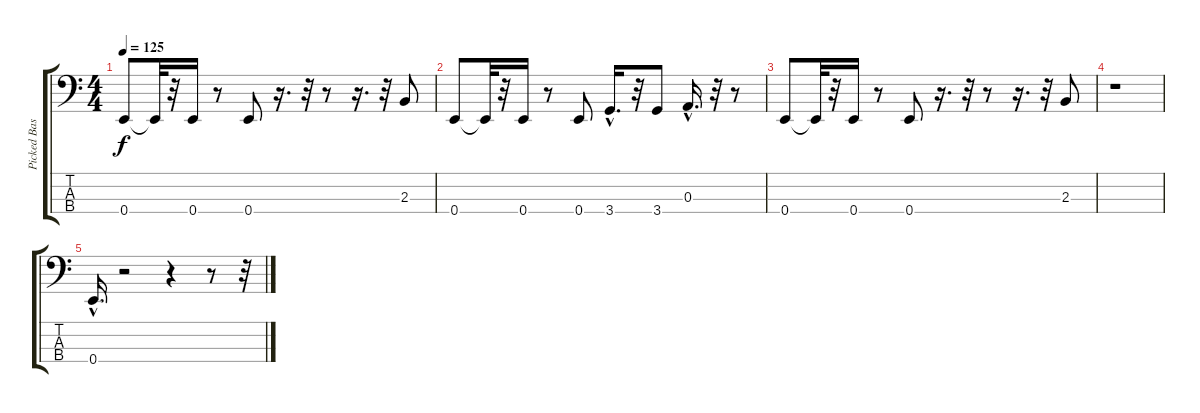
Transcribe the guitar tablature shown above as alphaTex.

\track ("Picked Bass" "Picked Bas") {instrument electricbasspick}
\staff {score tabs}
\tuning (G2 D2 A1 E1) {hide}
\ts (4 4)
\tempo 125
\clef f4
\ks c
0.4.8{dy f} 0.4{t}.32 r.32 0.4.16 r.8 0.4.8 r.16{d} r.32 r.8 r.16{d} r.32 2.3.8 |
0.4.8 0.4{t}.32 r.32 0.4.16 r.8 0.4.8 3.4{hac}.16{d} r.32 3.4.8 0.3{hac}.16{d} r.32 r.8 |
0.4.8 0.4{t}.32 r.32 0.4.16 r.8 0.4.8 r.16{d} r.32 r.8 r.16{d} r.32 2.3.8 |
r.1 |
0.4{hac}.16{d} r.2 r.4 r.8 r.32
